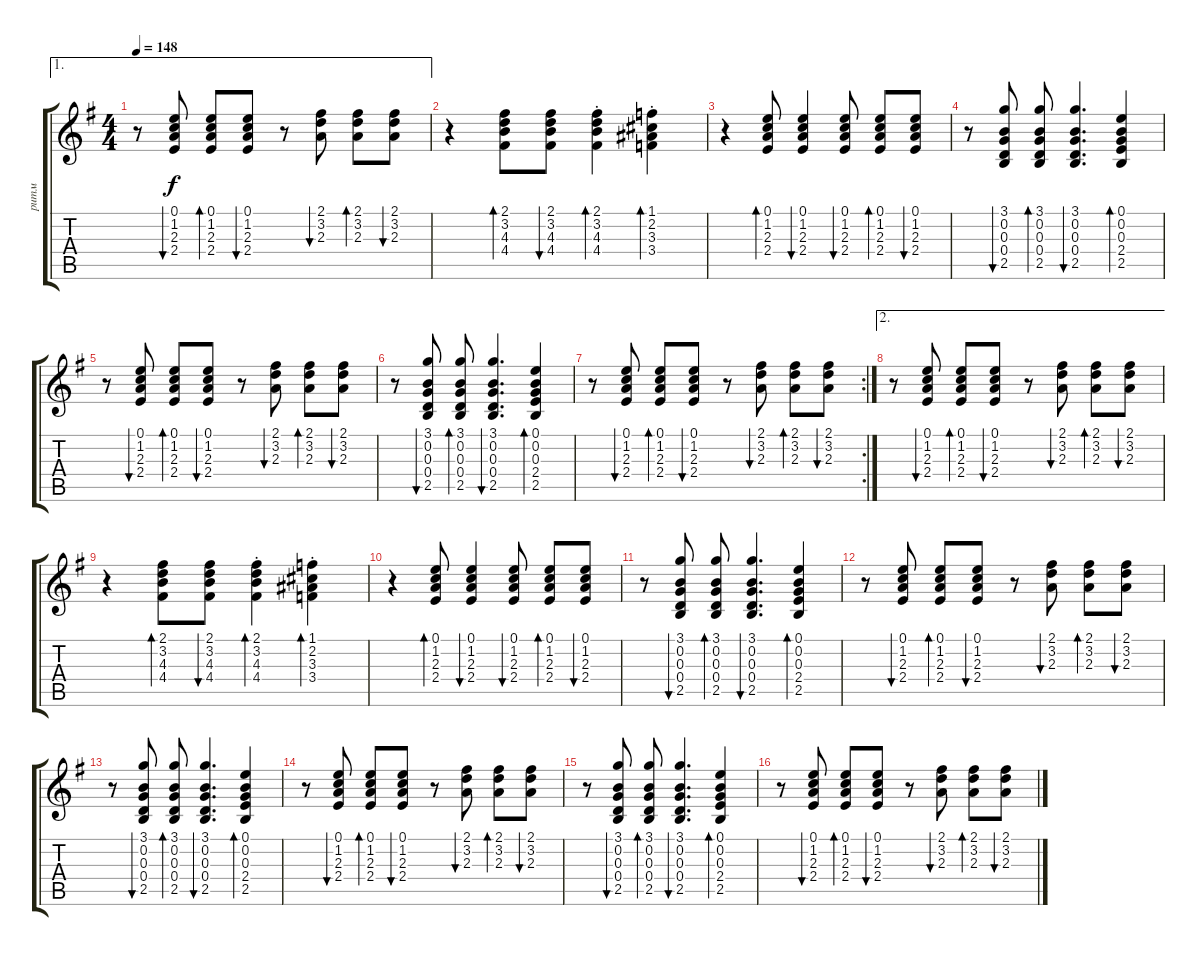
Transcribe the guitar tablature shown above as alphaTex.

\track ("ритм" "ритм") {instrument acousticguitarsteel}
\staff {score tabs}
\tuning (E4 B3 G3 D3 A2 E2) {hide}
\ae 1
\ts (4 4)
\tempo 148
\clef g2
\ks g
r.8{dy f} (0.1 1.2 2.3 2.4).8{bu 120} (0.1 1.2 2.3 2.4).8{bd 120} (0.1 1.2 2.3 2.4).8{bu 120} r.8 (2.1 3.2 2.3).8{bu 120} (2.1 3.2 2.3).8{bd 120} (2.1 3.2 2.3).8{bu 120} |
r.4 (2.1 3.2 4.3 4.4).8{bd 120} (2.1 3.2 4.3 4.4).8{bu 120} (2.1{st} 3.2{st} 4.3{st} 4.4{st}).4{bd 120} (1.1{st} 2.2{st} 3.3{st} 3.4{st}).4{bd 120} |
r.4 (0.1 1.2 2.3 2.4).8{bd 120} (0.1 1.2 2.3 2.4).4{bu 120} (0.1 1.2 2.3 2.4).8{bu 120} (0.1 1.2 2.3 2.4).8{bd 120} (0.1 1.2 2.3 2.4).8{bu 120} |
r.8 (3.1 0.2 0.3 0.4 2.5).8{bu 120} (3.1 0.2 0.3 0.4 2.5).8{bd 120} (3.1 0.2 0.3 0.4 2.5).4{d bu 120} (0.1 0.2 0.3 2.4 2.5).4{bd 120} |
r.8 (0.1 1.2 2.3 2.4).8{bu 120} (0.1 1.2 2.3 2.4).8{bd 120} (0.1 1.2 2.3 2.4).8{bu 120} r.8 (2.1 3.2 2.3).8{bu 120} (2.1 3.2 2.3).8{bd 120} (2.1 3.2 2.3).8{bu 120} |
r.8 (3.1 0.2 0.3 0.4 2.5).8{bu 120} (3.1 0.2 0.3 0.4 2.5).8{bd 120} (3.1 0.2 0.3 0.4 2.5).4{d bu 120} (0.1 0.2 0.3 2.4 2.5).4{bd 120} |
\rc 2
r.8 (0.1 1.2 2.3 2.4).8{bu 120} (0.1 1.2 2.3 2.4).8{bd 120} (0.1 1.2 2.3 2.4).8{bu 120} r.8 (2.1 3.2 2.3).8{bu 120} (2.1 3.2 2.3).8{bd 120} (2.1 3.2 2.3).8{bu 120} |
\ae 2
r.8 (0.1 1.2 2.3 2.4).8{bu 120} (0.1 1.2 2.3 2.4).8{bd 120} (0.1 1.2 2.3 2.4).8{bu 120} r.8 (2.1 3.2 2.3).8{bu 120} (2.1 3.2 2.3).8{bd 120} (2.1 3.2 2.3).8{bu 120} |
r.4 (2.1 3.2 4.3 4.4).8{bd 120} (2.1 3.2 4.3 4.4).8{bu 120} (2.1{st} 3.2{st} 4.3{st} 4.4{st}).4{bd 120} (1.1{st} 2.2{st} 3.3{st} 3.4{st}).4{bd 120} |
r.4 (0.1 1.2 2.3 2.4).8{bd 120} (0.1 1.2 2.3 2.4).4{bu 120} (0.1 1.2 2.3 2.4).8{bu 120} (0.1 1.2 2.3 2.4).8{bd 120} (0.1 1.2 2.3 2.4).8{bu 120} |
r.8 (3.1 0.2 0.3 0.4 2.5).8{bu 120} (3.1 0.2 0.3 0.4 2.5).8{bd 120} (3.1 0.2 0.3 0.4 2.5).4{d bu 120} (0.1 0.2 0.3 2.4 2.5).4{bd 120} |
r.8 (0.1 1.2 2.3 2.4).8{bu 120} (0.1 1.2 2.3 2.4).8{bd 120} (0.1 1.2 2.3 2.4).8{bu 120} r.8 (2.1 3.2 2.3).8{bu 120} (2.1 3.2 2.3).8{bd 120} (2.1 3.2 2.3).8{bu 120} |
r.8 (3.1 0.2 0.3 0.4 2.5).8{bu 120} (3.1 0.2 0.3 0.4 2.5).8{bd 120} (3.1 0.2 0.3 0.4 2.5).4{d bu 120} (0.1 0.2 0.3 2.4 2.5).4{bd 120} |
r.8 (0.1 1.2 2.3 2.4).8{bu 120} (0.1 1.2 2.3 2.4).8{bd 120} (0.1 1.2 2.3 2.4).8{bu 120} r.8 (2.1 3.2 2.3).8{bu 120} (2.1 3.2 2.3).8{bd 120} (2.1 3.2 2.3).8{bu 120} |
r.8 (3.1 0.2 0.3 0.4 2.5).8{bu 120} (3.1 0.2 0.3 0.4 2.5).8{bd 120} (3.1 0.2 0.3 0.4 2.5).4{d bu 120} (0.1 0.2 0.3 2.4 2.5).4{bd 120} |
r.8 (0.1 1.2 2.3 2.4).8{bu 120} (0.1 1.2 2.3 2.4).8{bd 120} (0.1 1.2 2.3 2.4).8{bu 120} r.8 (2.1 3.2 2.3).8{bu 120} (2.1 3.2 2.3).8{bd 120} (2.1 3.2 2.3).8{bu 120}
